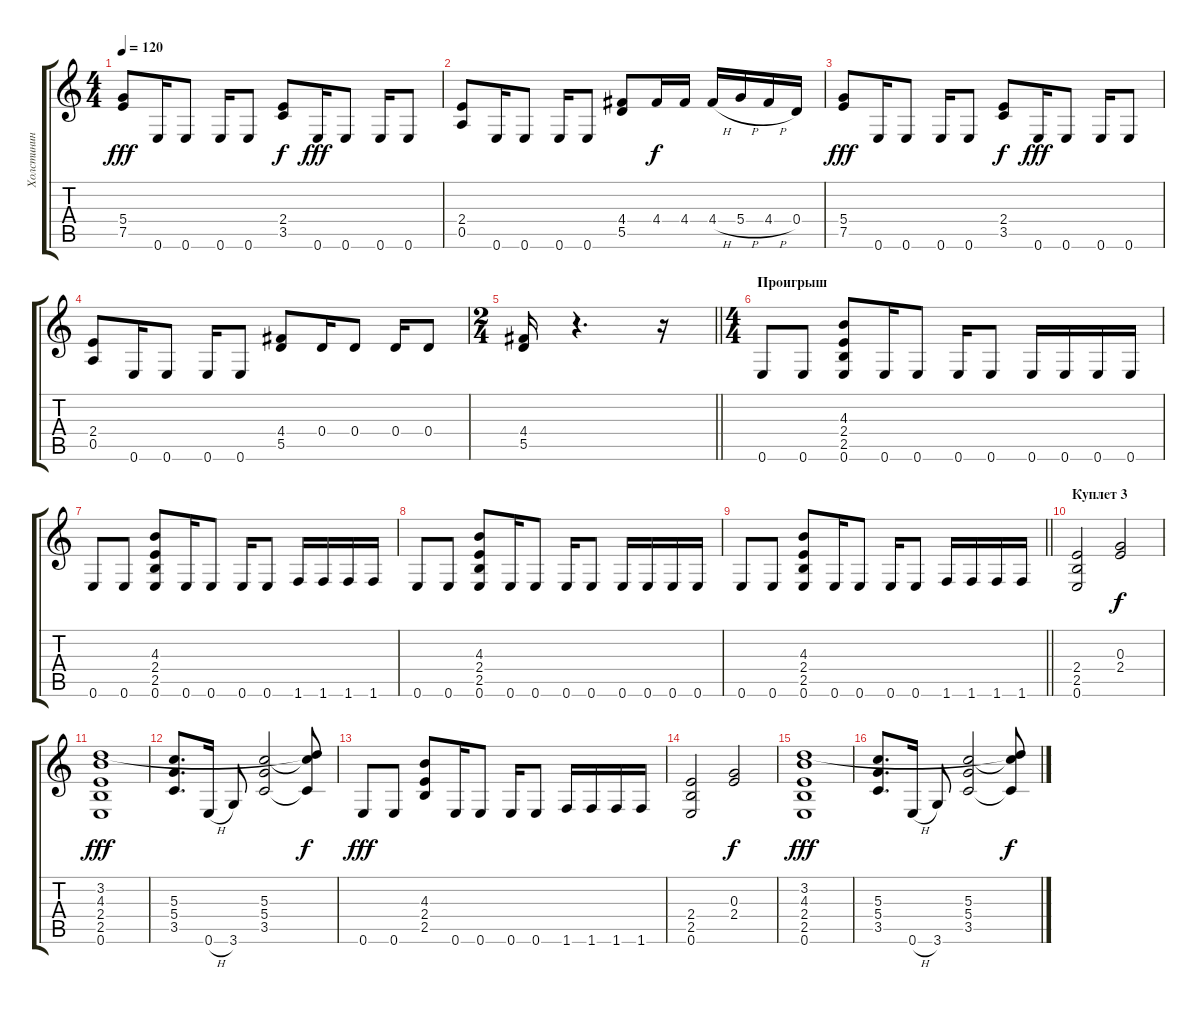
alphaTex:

\track ("Холстинин" "Холстинин") {instrument distortionguitar}
\staff {score tabs}
\tuning (E4 B3 G3 D3 A2 E2) {hide}
\ts (4 4)
\tempo 120
\clef g2
\ks c
(5.4 7.5).8{dy fff} 0.6.16 0.6.8 0.6.16 0.6.8 (2.4 3.5).8{dy f} 0.6.16{dy fff} 0.6.8 0.6.16 0.6.8 |
(2.4 0.5).8 0.6.16 0.6.8 0.6.16 0.6.8 (4.4 5.5).8 4.4.16{dy f} 4.4.16 4.4{h}.16 5.4{h}.16 4.4{h}.16 0.4.16 |
(5.4 7.5).8{dy fff} 0.6.16 0.6.8 0.6.16 0.6.8 (2.4 3.5).8{dy f} 0.6.16{dy fff} 0.6.8 0.6.16 0.6.8 |
(2.4 0.5).8 0.6.16 0.6.8 0.6.16 0.6.8 (4.4 5.5).8 0.4.16 0.4.8 0.4.16 0.4.8 |
\ts (2 4)
\barLineRight lightlight
(4.4 5.5).16 r.4{d} r.16 |
\ts (4 4)
\section ("" "Проигрыш")
0.6.8 0.6.8 (4.3 2.4 2.5 0.6).8 0.6.16 0.6.8 0.6.16 0.6.8 0.6.16 0.6.16 0.6.16 0.6.16 |
0.6.8 0.6.8 (4.3 2.4 2.5 0.6).8 0.6.16 0.6.8 0.6.16 0.6.8 1.6.16 1.6.16 1.6.16 1.6.16 |
0.6.8 0.6.8 (4.3 2.4 2.5 0.6).8 0.6.16 0.6.8 0.6.16 0.6.8 0.6.16 0.6.16 0.6.16 0.6.16 |
\barLineRight lightlight
0.6.8 0.6.8 (4.3 2.4 2.5 0.6).8 0.6.16 0.6.8 0.6.16 0.6.8 1.6.16 1.6.16 1.6.16 1.6.16 |
\section ("" "Куплет 3")
(2.4 2.5 0.6).2 (0.3 2.4).2{dy f} |
(3.2 4.3 2.4 2.5 0.6).1{dy fff} |
(5.3 5.4 3.5).8{d} 0.6{h}.16 3.6.8 (5.3 5.4 3.5).2 (3.2{t} 5.3{t} 3.5{t}).8{dy f} |
0.6.8{dy fff} 0.6.8 (4.3 2.4 2.5).8 0.6.16 0.6.8 0.6.16 0.6.8 1.6.16 1.6.16 1.6.16 1.6.16 |
(2.4 2.5 0.6).2 (0.3 2.4).2{dy f} |
(3.2 4.3 2.4 2.5 0.6).1{dy fff} |
(5.3 5.4 3.5).8{d} 0.6{h}.16 3.6.8 (5.3 5.4 3.5).2 (3.2{t} 5.3{t} 3.5{t}).8{dy f}
